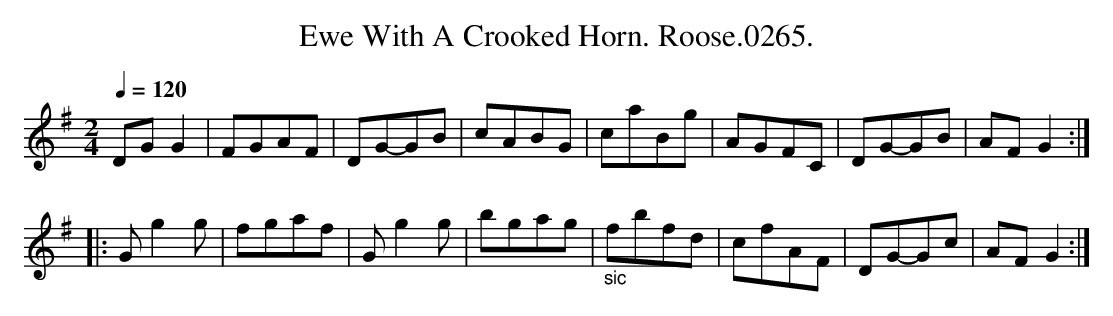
X:1
T:Ewe With A Crooked Horn. Roose.0265.
M:2/4
L:1/8
Q:1/4=120
K:G clef=treble
DG G2|FGAF|DG-GB|cABG|caBg|AGFC|DG-GB|AFG2:|
|:Gg2g|fgaf|Gg2g|bgag|"_sic"fbfd|cfAF|DG-Gc|AFG2:|
